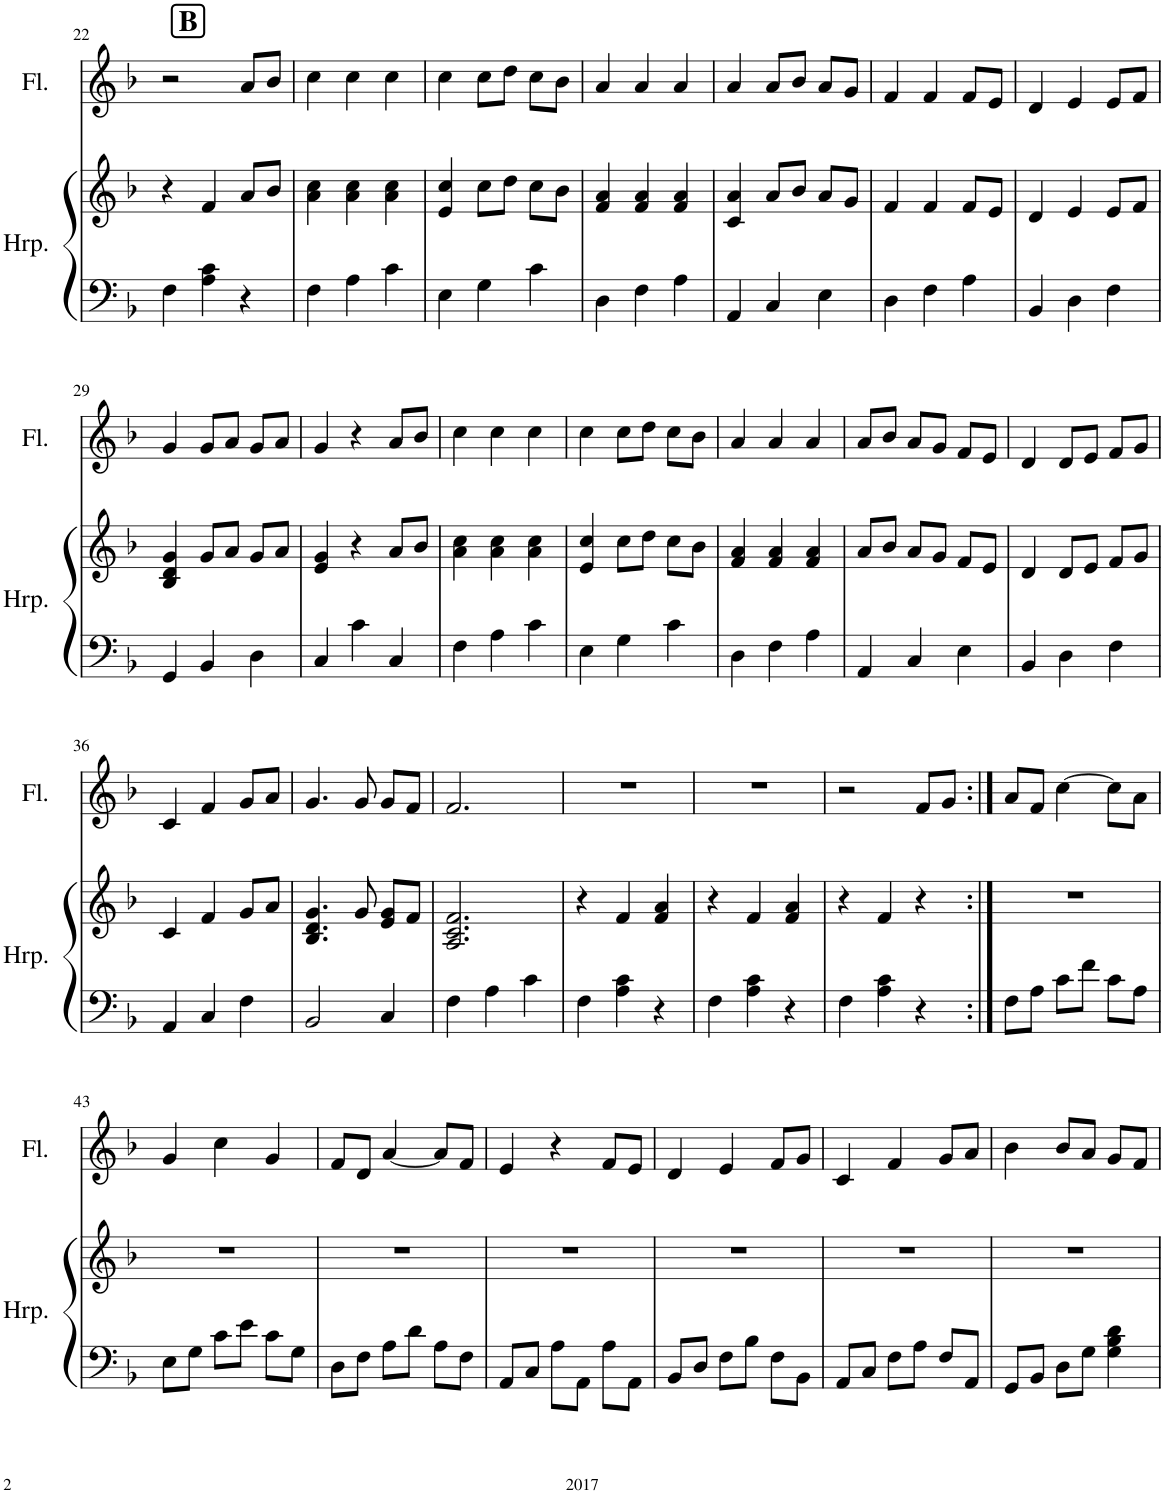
**kern	**kern	**kern
*part2	*part2	*part1
*staff3	*staff2	*staff1
*I"Harp	*	*I"Flute
*I'Hrp.	*	*I'Fl.
!!LO:PB:g=z
*clefF4	*clefG2	*clefG2
*k[b-]	*k[b-]	*k[b-]
*M3/4	*M3/4	*M3/4
!!LO:REH:place=s1:a:B:cj:fs=14:t=B:qo=2
=22	=22	=22
4F\	4r	2r
4A\ 4c\	4f/	.
4r	8a/L	8a/L
.	8b-/J	8b-/J
=23	=23	=23
4F\	4a\ 4cc\	4cc\
4A\	4a\ 4cc\	4cc\
4c\	4a\ 4cc\	4cc\
=24	=24	=24
4E\	4e/ 4cc/	4cc\
4G\	8cc\L	8cc\L
.	8dd\J	8dd\J
4c\	8cc\L	8cc\L
.	8b-\J	8b-\J
=25	=25	=25
4D\	4f/ 4a/	4a/
4F\	4f/ 4a/	4a/
4A\	4f/ 4a/	4a/
=26	=26	=26
4AA/	4c/ 4a/	4a/
4C/	8a/L	8a/L
.	8b-/J	8b-/J
4E\	8a/L	8a/L
.	8g/J	8g/J
=27	=27	=27
4D\	4f/	4f/
4F\	4f/	4f/
4A\	8f/L	8f/L
.	8e/J	8e/J
=28	=28	=28
4BB-/	4d/	4d/
4D\	4e/	4e/
4F\	8e/L	8e/L
.	8f/J	8f/J
!!LO:LB:g=z
=29	=29	=29
4GG/	4B-/ 4d/ 4g/	4g/
4BB-/	8g/L	8g/L
.	8a/J	8a/J
4D\	8g/L	8g/L
.	8a/J	8a/J
=30	=30	=30
4C/	4e/ 4g/	4g/
4c\	4r	4r
4C/	8a/L	8a/L
.	8b-/J	8b-/J
=31	=31	=31
4F\	4a\ 4cc\	4cc\
4A\	4a\ 4cc\	4cc\
4c\	4a\ 4cc\	4cc\
=32	=32	=32
4E\	4e/ 4cc/	4cc\
4G\	8cc\L	8cc\L
.	8dd\J	8dd\J
4c\	8cc\L	8cc\L
.	8b-\J	8b-\J
=33	=33	=33
4D\	4f/ 4a/	4a/
4F\	4f/ 4a/	4a/
4A\	4f/ 4a/	4a/
=34	=34	=34
4AA/	8a/L	8a/L
.	8b-/J	8b-/J
4C/	8a/L	8a/L
.	8g/J	8g/J
4E\	8f/L	8f/L
.	8e/J	8e/J
=35	=35	=35
4BB-/	4d/	4d/
4D\	8d/L	8d/L
.	8e/J	8e/J
4F\	8f/L	8f/L
.	8g/J	8g/J
!!LO:LB:g=z
=36	=36	=36
4AA/	4c/	4c/
4C/	4f/	4f/
4F\	8g/L	8g/L
.	8a/J	8a/J
=37	=37	=37
2BB-/	4.B-/ 4.d/ 4.g/	4.g/
.	8g/	8g/
4C/	8e/ 8g/L	8g/L
.	8f/J	8f/J
=38	=38	=38
4F\	2.A/ 2.c/ 2.f/	2.f/
4A\	.	.
4c\	.	.
=39	=39	=39
4F\	4r	2.r
4A\ 4c\	4f/	.
4r	4f/ 4a/	.
=40	=40	=40
4F\	4r	2.r
4A\ 4c\	4f/	.
4r	4f/ 4a/	.
=41	=41	=41
4F\	4r	2r
4A\ 4c\	4f/	.
4r	4r	8f/L
.	.	8g/J
=42:|!	=42:|!	=42:|!
8F\L	2.r	8a/L
8A\J	.	8f/J
8c\L	.	[4cc\
8f\J	.	.
8c\L	.	8cc\L]
8A\J	.	8a\J
!!LO:LB:g=z
=43	=43	=43
8E\L	2.r	4g/
8G\J	.	.
8c\L	.	4cc\
8e\J	.	.
8c\L	.	4g/
8G\J	.	.
=44	=44	=44
8D\L	2.r	8f/L
8F\J	.	8d/J
8A\L	.	[4a/
8d\J	.	.
8A\L	.	8a/L]
8F\J	.	8f/J
=45	=45	=45
8AA/L	2.r	4e/
8C/J	.	.
8A\L	.	4r
8AA\J	.	.
8A\L	.	8f/L
8AA\J	.	8e/J
=46	=46	=46
8BB-/L	2.r	4d/
8D/J	.	.
8F\L	.	4e/
8B-\J	.	.
8F\L	.	8f/L
8BB-\J	.	8g/J
=47	=47	=47
8AA/L	2.r	4c/
8C/J	.	.
8F\L	.	4f/
8A\J	.	.
8F/L	.	8g/L
8AA/J	.	8a/J
=48	=48	=48
8GG/L	2.r	4b-\
8BB-/J	.	.
8D\L	.	8b-/L
8G\J	.	8a/J
4G\ 4B-\ 4d\	.	8g/L
.	.	8f/J
=	=	=
*-	*-	*-
